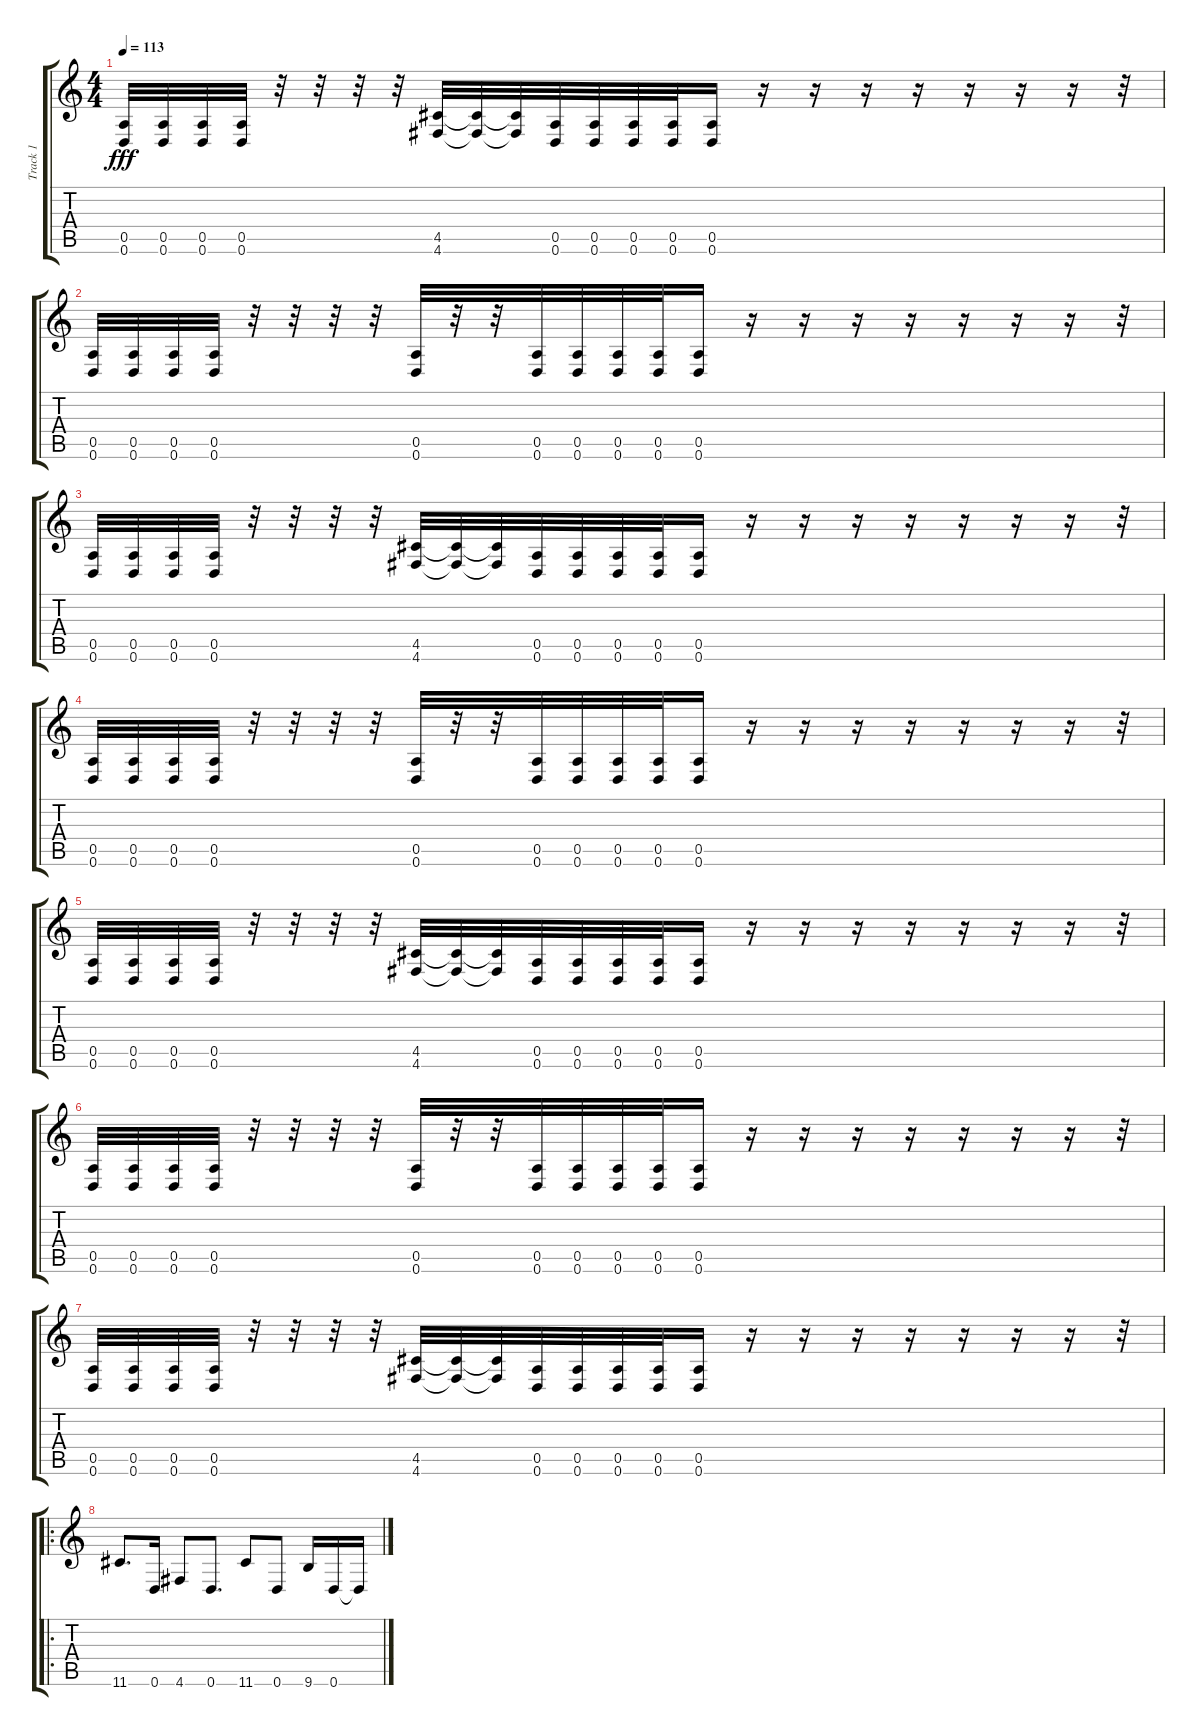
\track ("Track 1" "Track 1") {instrument distortionguitar}
\staff {score tabs}
\tuning (E4 B3 G3 D3 A2 D2) {hide}
\ts (4 4)
\tempo 113
\clef g2
\ks c
(0.5 0.6).32{dy fff} (0.5 0.6).32 (0.5 0.6).32 (0.5 0.6).32 r.32 r.32 r.32 r.32 (4.5 4.6).32 (4.5{t} 4.6{t}).32 (4.5{t} 4.6{t}).32 (0.5 0.6).32 (0.5 0.6).32 (0.5 0.6).32 (0.5 0.6).32 (0.5 0.6).16 r.16 r.16 r.16 r.16 r.16 r.16 r.16 r.32 |
(0.5 0.6).32 (0.5 0.6).32 (0.5 0.6).32 (0.5 0.6).32 r.32 r.32 r.32 r.32 (0.5 0.6).32 r.32 r.32 (0.5 0.6).32 (0.5 0.6).32 (0.5 0.6).32 (0.5 0.6).32 (0.5 0.6).16 r.16 r.16 r.16 r.16 r.16 r.16 r.16 r.32 |
(0.5 0.6).32 (0.5 0.6).32 (0.5 0.6).32 (0.5 0.6).32 r.32 r.32 r.32 r.32 (4.5 4.6).32 (4.5{t} 4.6{t}).32 (4.5{t} 4.6{t}).32 (0.5 0.6).32 (0.5 0.6).32 (0.5 0.6).32 (0.5 0.6).32 (0.5 0.6).16 r.16 r.16 r.16 r.16 r.16 r.16 r.16 r.32 |
(0.5 0.6).32 (0.5 0.6).32 (0.5 0.6).32 (0.5 0.6).32 r.32 r.32 r.32 r.32 (0.5 0.6).32 r.32 r.32 (0.5 0.6).32 (0.5 0.6).32 (0.5 0.6).32 (0.5 0.6).32 (0.5 0.6).16 r.16 r.16 r.16 r.16 r.16 r.16 r.16 r.32 |
(0.5 0.6).32 (0.5 0.6).32 (0.5 0.6).32 (0.5 0.6).32 r.32 r.32 r.32 r.32 (4.5 4.6).32 (4.5{t} 4.6{t}).32 (4.5{t} 4.6{t}).32 (0.5 0.6).32 (0.5 0.6).32 (0.5 0.6).32 (0.5 0.6).32 (0.5 0.6).16 r.16 r.16 r.16 r.16 r.16 r.16 r.16 r.32 |
(0.5 0.6).32 (0.5 0.6).32 (0.5 0.6).32 (0.5 0.6).32 r.32 r.32 r.32 r.32 (0.5 0.6).32 r.32 r.32 (0.5 0.6).32 (0.5 0.6).32 (0.5 0.6).32 (0.5 0.6).32 (0.5 0.6).16 r.16 r.16 r.16 r.16 r.16 r.16 r.16 r.32 |
(0.5 0.6).32 (0.5 0.6).32 (0.5 0.6).32 (0.5 0.6).32 r.32 r.32 r.32 r.32 (4.5 4.6).32 (4.5{t} 4.6{t}).32 (4.5{t} 4.6{t}).32 (0.5 0.6).32 (0.5 0.6).32 (0.5 0.6).32 (0.5 0.6).32 (0.5 0.6).16 r.16 r.16 r.16 r.16 r.16 r.16 r.16 r.32 |
\ro
11.6.8{d} 0.6.16 4.6.8 0.6.8{d} 11.6.8 0.6.8 9.6.16 0.6.16 0.6{t}.16
